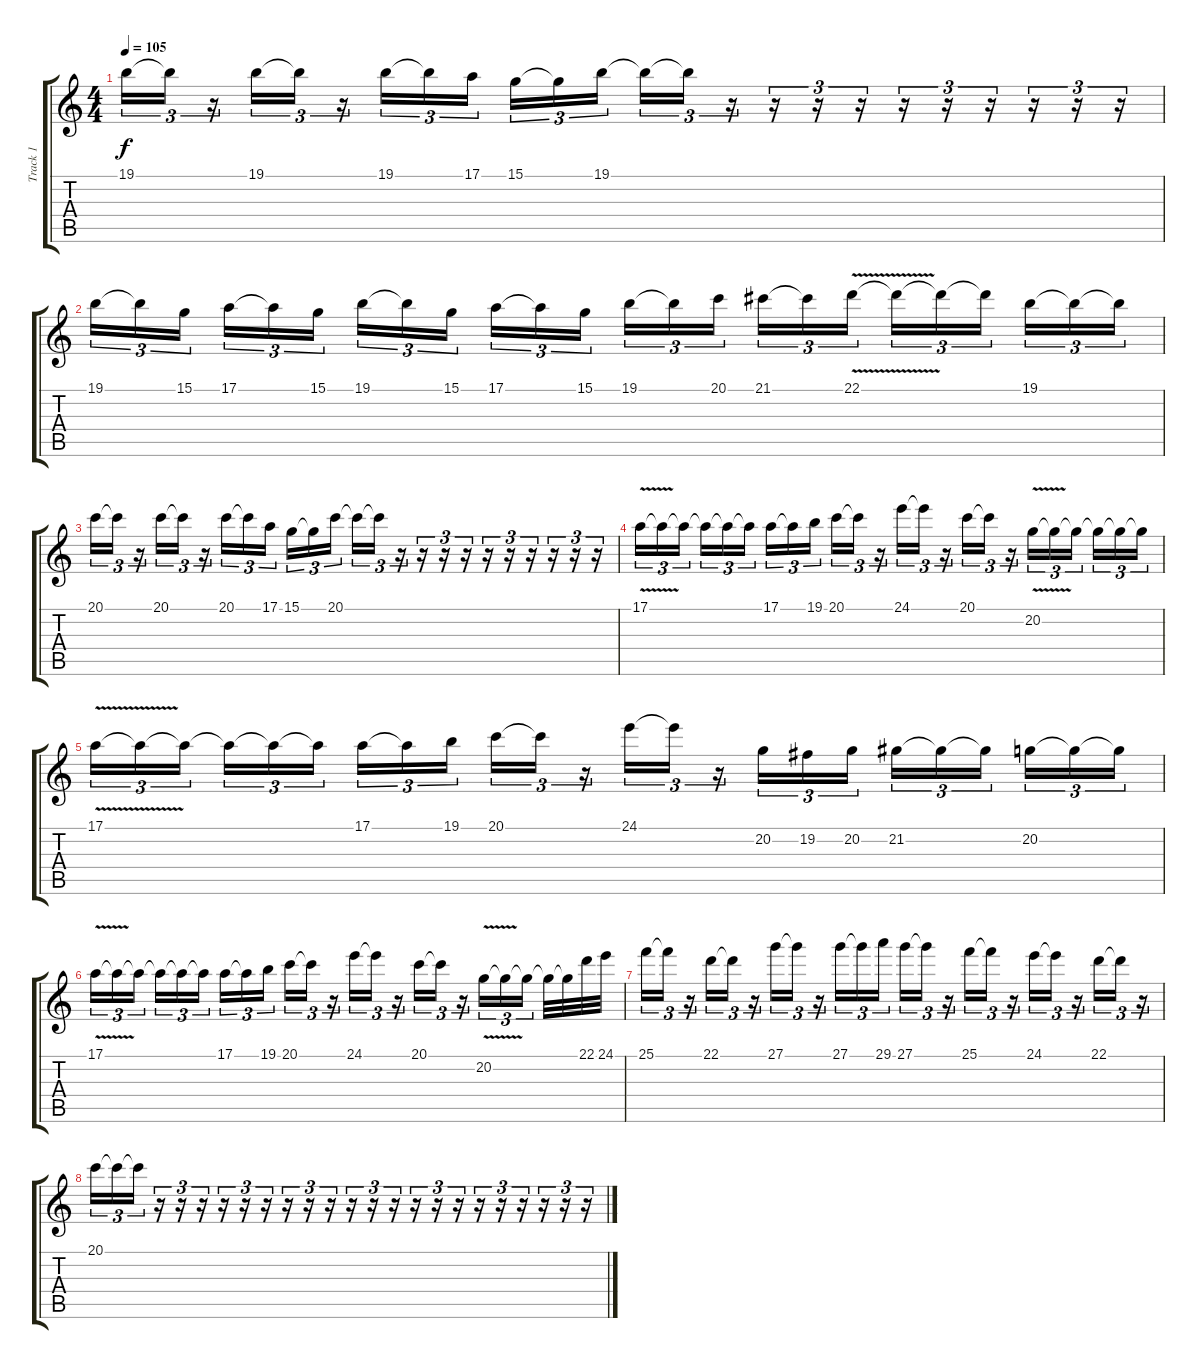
\track ("Track 1" "Track 1") {instrument flute}
\staff {score tabs}
\tuning (E4 B3 G3 D3 A2 E2) {hide}
\ts (4 4)
\tempo 105
\clef g2
\ks c
19.1.16{tu (3 2) dy f} 19.1{t}.16{tu (3 2)} r.16{tu (3 2)} 19.1.16{tu (3 2)} 19.1{t}.16{tu (3 2)} r.16{tu (3 2)} 19.1.16{tu (3 2)} 19.1{t}.16{tu (3 2)} 17.1.16{tu (3 2) beam splitsecondary} 15.1.16{tu (3 2)} 15.1{t}.16{tu (3 2)} 19.1.16{tu (3 2)} 19.1{t}.16{tu (3 2)} 19.1{t}.16{tu (3 2)} r.16{tu (3 2)} r.16{tu (3 2)} r.16{tu (3 2)} r.16{tu (3 2)} r.16{tu (3 2)} r.16{tu (3 2)} r.16{tu (3 2)} r.16{tu (3 2)} r.16{tu (3 2)} r.16{tu (3 2)} |
19.1.16{tu (3 2)} 19.1{t}.16{tu (3 2)} 15.1.16{tu (3 2) beam splitsecondary} 17.1.16{tu (3 2)} 17.1{t}.16{tu (3 2)} 15.1.16{tu (3 2)} 19.1.16{tu (3 2)} 19.1{t}.16{tu (3 2)} 15.1.16{tu (3 2) beam splitsecondary} 17.1.16{tu (3 2)} 17.1{t}.16{tu (3 2)} 15.1.16{tu (3 2)} 19.1.16{tu (3 2)} 19.1{t}.16{tu (3 2)} 20.1.16{tu (3 2) beam splitsecondary} 21.1.16{tu (3 2)} 21.1{t}.16{tu (3 2)} 22.1{v}.16{tu (3 2)} 22.1{t}.16{tu (3 2)} 22.1{t}.16{tu (3 2)} 22.1{t}.16{tu (3 2) beam splitsecondary} 19.1.16{tu (3 2)} 19.1{t}.16{tu (3 2)} 19.1{t}.16{tu (3 2)} |
20.1.16{tu (3 2)} 20.1{t}.16{tu (3 2)} r.16{tu (3 2)} 20.1.16{tu (3 2)} 20.1{t}.16{tu (3 2)} r.16{tu (3 2)} 20.1.16{tu (3 2)} 20.1{t}.16{tu (3 2)} 17.1.16{tu (3 2) beam splitsecondary} 15.1.16{tu (3 2)} 15.1{t}.16{tu (3 2)} 20.1.16{tu (3 2)} 20.1{t}.16{tu (3 2)} 20.1{t}.16{tu (3 2)} r.16{tu (3 2)} r.16{tu (3 2)} r.16{tu (3 2)} r.16{tu (3 2)} r.16{tu (3 2)} r.16{tu (3 2)} r.16{tu (3 2)} r.16{tu (3 2)} r.16{tu (3 2)} r.16{tu (3 2)} |
17.1{v}.16{tu (3 2)} 17.1{t}.16{tu (3 2)} 17.1{t}.16{tu (3 2) beam splitsecondary} 17.1{t}.16{tu (3 2)} 17.1{t}.16{tu (3 2)} 17.1{t}.16{tu (3 2)} 17.1.16{tu (3 2)} 17.1{t}.16{tu (3 2)} 19.1.16{tu (3 2) beam splitsecondary} 20.1.16{tu (3 2)} 20.1{t}.16{tu (3 2)} r.16{tu (3 2)} 24.1.16{tu (3 2)} 24.1{t}.16{tu (3 2)} r.16{tu (3 2)} 20.1.16{tu (3 2)} 20.1{t}.16{tu (3 2)} r.16{tu (3 2)} 20.2{v}.16{tu (3 2)} 20.2{t}.16{tu (3 2)} 20.2{t}.16{tu (3 2) beam splitsecondary} 20.2{t}.16{tu (3 2)} 20.2{t}.16{tu (3 2)} 20.2{t}.16{tu (3 2)} |
17.1{v}.16{tu (3 2)} 17.1{t}.16{tu (3 2)} 17.1{t}.16{tu (3 2) beam splitsecondary} 17.1{t}.16{tu (3 2)} 17.1{t}.16{tu (3 2)} 17.1{t}.16{tu (3 2)} 17.1.16{tu (3 2)} 17.1{t}.16{tu (3 2)} 19.1.16{tu (3 2) beam splitsecondary} 20.1.16{tu (3 2)} 20.1{t}.16{tu (3 2)} r.16{tu (3 2)} 24.1.16{tu (3 2)} 24.1{t}.16{tu (3 2)} r.16{tu (3 2)} 20.2.16{tu (3 2)} 19.2.16{tu (3 2)} 20.2.16{tu (3 2)} 21.2.16{tu (3 2)} 21.2{t}.16{tu (3 2)} 21.2{t}.16{tu (3 2) beam splitsecondary} 20.2.16{tu (3 2)} 20.2{t}.16{tu (3 2)} 20.2{t}.16{tu (3 2)} |
17.1{v}.16{tu (3 2)} 17.1{t}.16{tu (3 2)} 17.1{t}.16{tu (3 2) beam splitsecondary} 17.1{t}.16{tu (3 2)} 17.1{t}.16{tu (3 2)} 17.1{t}.16{tu (3 2)} 17.1.16{tu (3 2)} 17.1{t}.16{tu (3 2)} 19.1.16{tu (3 2) beam splitsecondary} 20.1.16{tu (3 2)} 20.1{t}.16{tu (3 2)} r.16{tu (3 2)} 24.1.16{tu (3 2)} 24.1{t}.16{tu (3 2)} r.16{tu (3 2)} 20.1.16{tu (3 2)} 20.1{t}.16{tu (3 2)} r.16{tu (3 2)} 20.2{v}.16{tu (3 2)} 20.2{t}.16{tu (3 2)} 20.2{t}.16{tu (3 2) beam splitsecondary} 20.2{t}.32 20.2{t}.32 22.1.32 24.1.32 |
25.1.16{tu (3 2)} 25.1{t}.16{tu (3 2)} r.16{tu (3 2)} 22.1.16{tu (3 2)} 22.1{t}.16{tu (3 2)} r.16{tu (3 2)} 27.1.16{tu (3 2)} 27.1{t}.16{tu (3 2)} r.16{tu (3 2)} 27.1.16{tu (3 2)} 27.1{t}.16{tu (3 2)} 29.1.16{tu (3 2)} 27.1.16{tu (3 2)} 27.1{t}.16{tu (3 2)} r.16{tu (3 2)} 25.1.16{tu (3 2)} 25.1{t}.16{tu (3 2)} r.16{tu (3 2)} 24.1.16{tu (3 2)} 24.1{t}.16{tu (3 2)} r.16{tu (3 2)} 22.1.16{tu (3 2)} 22.1{t}.16{tu (3 2)} r.16{tu (3 2)} |
20.1.16{tu (3 2)} 20.1{t}.16{tu (3 2)} 20.1{t}.16{tu (3 2)} r.16{tu (3 2)} r.16{tu (3 2)} r.16{tu (3 2)} r.16{tu (3 2)} r.16{tu (3 2)} r.16{tu (3 2)} r.16{tu (3 2)} r.16{tu (3 2)} r.16{tu (3 2)} r.16{tu (3 2)} r.16{tu (3 2)} r.16{tu (3 2)} r.16{tu (3 2)} r.16{tu (3 2)} r.16{tu (3 2)} r.16{tu (3 2)} r.16{tu (3 2)} r.16{tu (3 2)} r.16{tu (3 2)} r.16{tu (3 2)} r.16{tu (3 2)}
